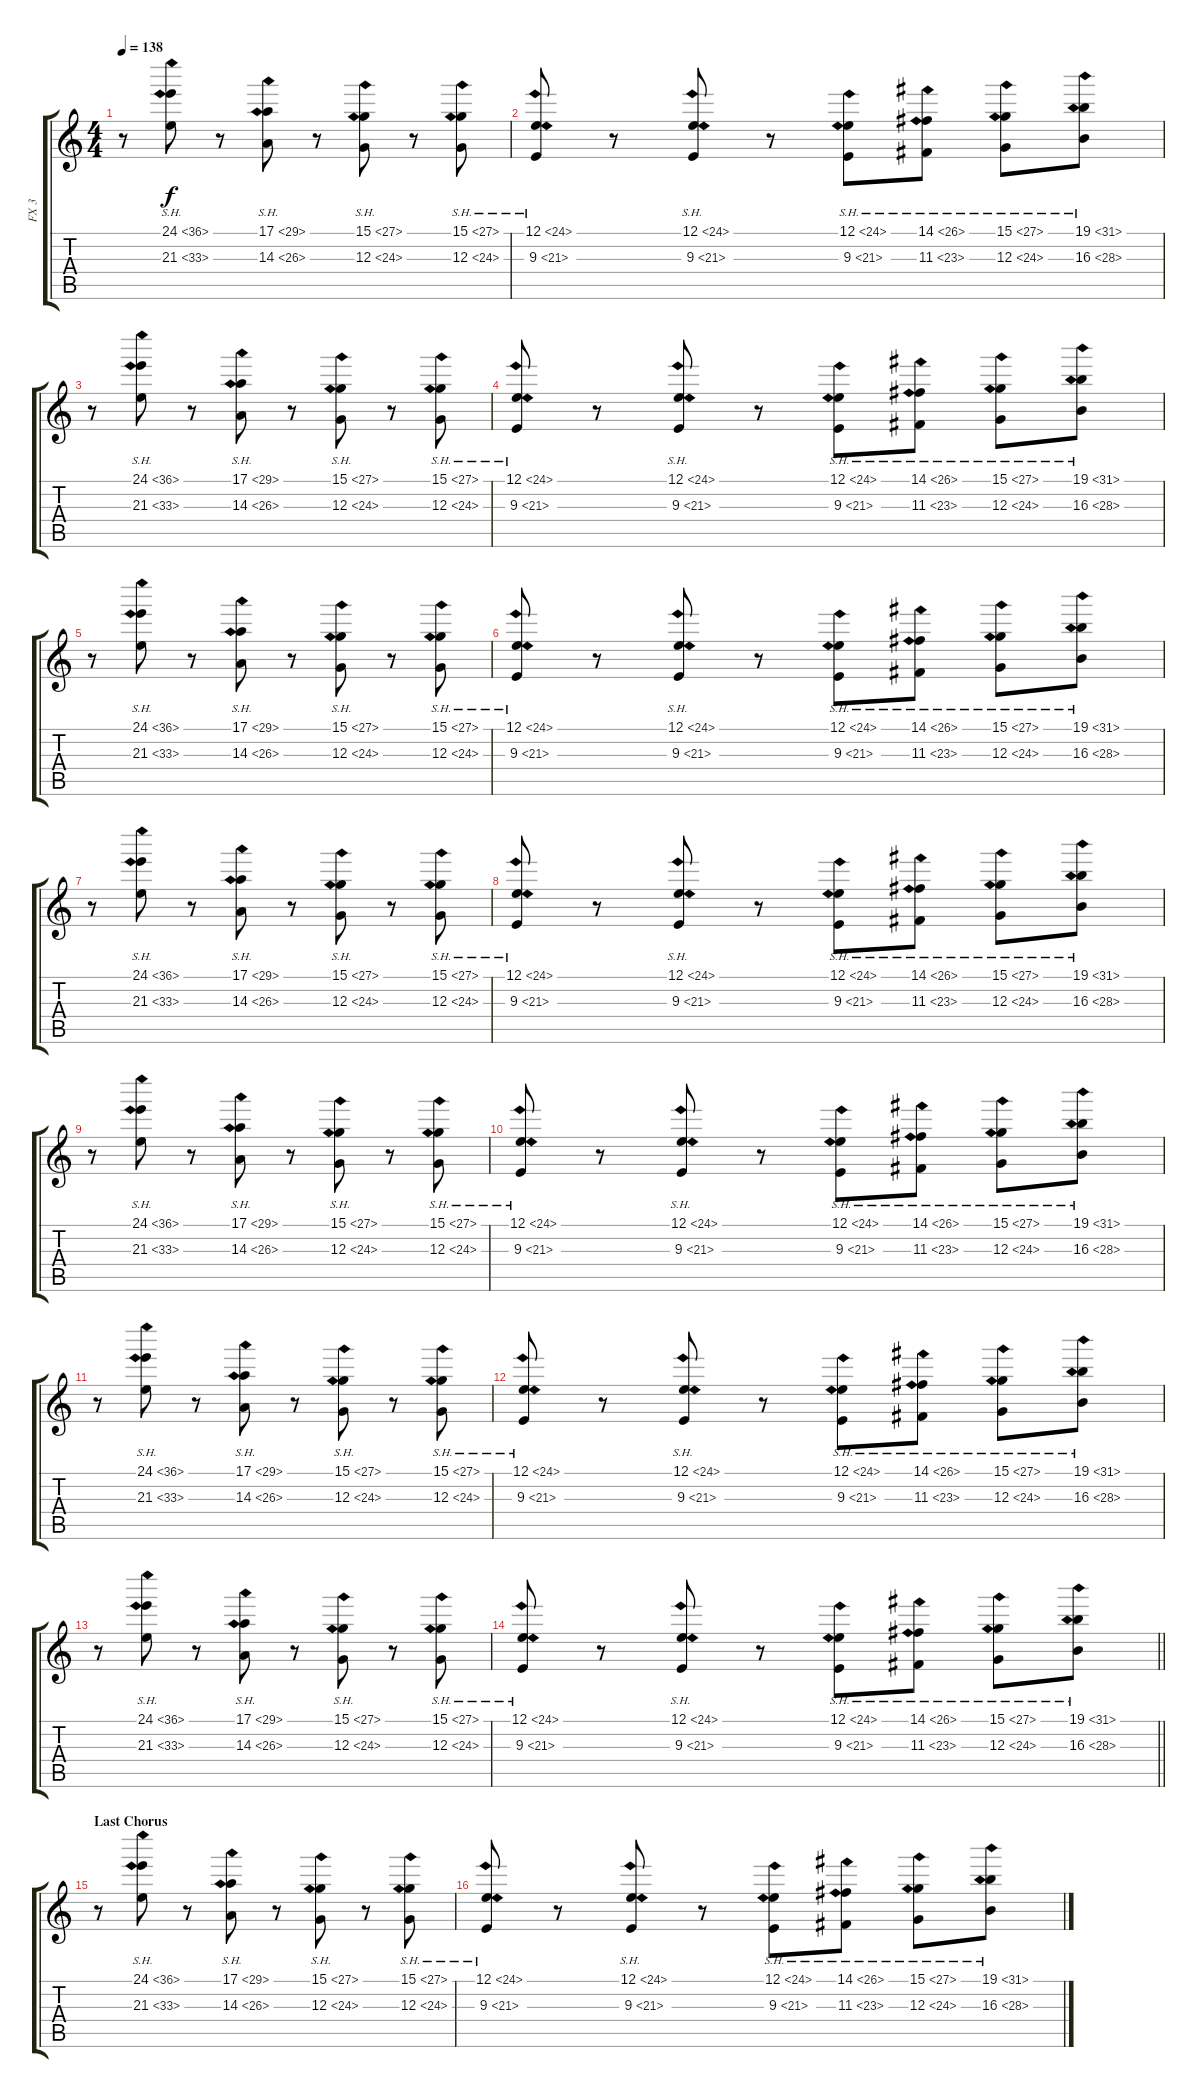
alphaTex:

\track ("FX 3" "FX 3") {instrument choiraahs}
\staff {score tabs}
\tuning (E4 B3 G3 D3 A2 E2) {hide}
\ts (4 4)
\tempo 138
\clef g2
\ks c
r.8{dy f} (24.1{sh 12} 21.3{sh 12}).8 r.8 (17.1{sh 12} 14.3{sh 12}).8 r.8 (15.1{sh 12} 12.3{sh 12}).8 r.8 (15.1{sh 12} 12.3{sh 12}).8 |
(12.1{sh 12} 9.3{sh 12}).8 r.8 (12.1{sh 12} 9.3{sh 12}).8 r.8 (12.1{sh 12} 9.3{sh 12}).8 (14.1{sh 12} 11.3{sh 12}).8 (15.1{sh 12} 12.3{sh 12}).8 (19.1{sh 12} 16.3{sh 12}).8 |
r.8 (24.1{sh 12} 21.3{sh 12}).8 r.8 (17.1{sh 12} 14.3{sh 12}).8 r.8 (15.1{sh 12} 12.3{sh 12}).8 r.8 (15.1{sh 12} 12.3{sh 12}).8 |
(12.1{sh 12} 9.3{sh 12}).8 r.8 (12.1{sh 12} 9.3{sh 12}).8 r.8 (12.1{sh 12} 9.3{sh 12}).8 (14.1{sh 12} 11.3{sh 12}).8 (15.1{sh 12} 12.3{sh 12}).8 (19.1{sh 12} 16.3{sh 12}).8 |
r.8 (24.1{sh 12} 21.3{sh 12}).8 r.8 (17.1{sh 12} 14.3{sh 12}).8 r.8 (15.1{sh 12} 12.3{sh 12}).8 r.8 (15.1{sh 12} 12.3{sh 12}).8 |
(12.1{sh 12} 9.3{sh 12}).8 r.8 (12.1{sh 12} 9.3{sh 12}).8 r.8 (12.1{sh 12} 9.3{sh 12}).8 (14.1{sh 12} 11.3{sh 12}).8 (15.1{sh 12} 12.3{sh 12}).8 (19.1{sh 12} 16.3{sh 12}).8 |
r.8 (24.1{sh 12} 21.3{sh 12}).8 r.8 (17.1{sh 12} 14.3{sh 12}).8 r.8 (15.1{sh 12} 12.3{sh 12}).8 r.8 (15.1{sh 12} 12.3{sh 12}).8 |
(12.1{sh 12} 9.3{sh 12}).8 r.8 (12.1{sh 12} 9.3{sh 12}).8 r.8 (12.1{sh 12} 9.3{sh 12}).8 (14.1{sh 12} 11.3{sh 12}).8 (15.1{sh 12} 12.3{sh 12}).8 (19.1{sh 12} 16.3{sh 12}).8 |
r.8 (24.1{sh 12} 21.3{sh 12}).8 r.8 (17.1{sh 12} 14.3{sh 12}).8 r.8 (15.1{sh 12} 12.3{sh 12}).8 r.8 (15.1{sh 12} 12.3{sh 12}).8 |
(12.1{sh 12} 9.3{sh 12}).8 r.8 (12.1{sh 12} 9.3{sh 12}).8 r.8 (12.1{sh 12} 9.3{sh 12}).8 (14.1{sh 12} 11.3{sh 12}).8 (15.1{sh 12} 12.3{sh 12}).8 (19.1{sh 12} 16.3{sh 12}).8 |
r.8 (24.1{sh 12} 21.3{sh 12}).8 r.8 (17.1{sh 12} 14.3{sh 12}).8 r.8 (15.1{sh 12} 12.3{sh 12}).8 r.8 (15.1{sh 12} 12.3{sh 12}).8 |
(12.1{sh 12} 9.3{sh 12}).8 r.8 (12.1{sh 12} 9.3{sh 12}).8 r.8 (12.1{sh 12} 9.3{sh 12}).8 (14.1{sh 12} 11.3{sh 12}).8 (15.1{sh 12} 12.3{sh 12}).8 (19.1{sh 12} 16.3{sh 12}).8 |
r.8 (24.1{sh 12} 21.3{sh 12}).8 r.8 (17.1{sh 12} 14.3{sh 12}).8 r.8 (15.1{sh 12} 12.3{sh 12}).8 r.8 (15.1{sh 12} 12.3{sh 12}).8 |
\barLineRight lightlight
(12.1{sh 12} 9.3{sh 12}).8 r.8 (12.1{sh 12} 9.3{sh 12}).8 r.8 (12.1{sh 12} 9.3{sh 12}).8 (14.1{sh 12} 11.3{sh 12}).8 (15.1{sh 12} 12.3{sh 12}).8 (19.1{sh 12} 16.3{sh 12}).8 |
\section ("" "Last Chorus")
r.8 (24.1{sh 12} 21.3{sh 12}).8 r.8 (17.1{sh 12} 14.3{sh 12}).8 r.8 (15.1{sh 12} 12.3{sh 12}).8 r.8 (15.1{sh 12} 12.3{sh 12}).8 |
(12.1{sh 12} 9.3{sh 12}).8 r.8 (12.1{sh 12} 9.3{sh 12}).8 r.8 (12.1{sh 12} 9.3{sh 12}).8 (14.1{sh 12} 11.3{sh 12}).8 (15.1{sh 12} 12.3{sh 12}).8 (19.1{sh 12} 16.3{sh 12}).8
